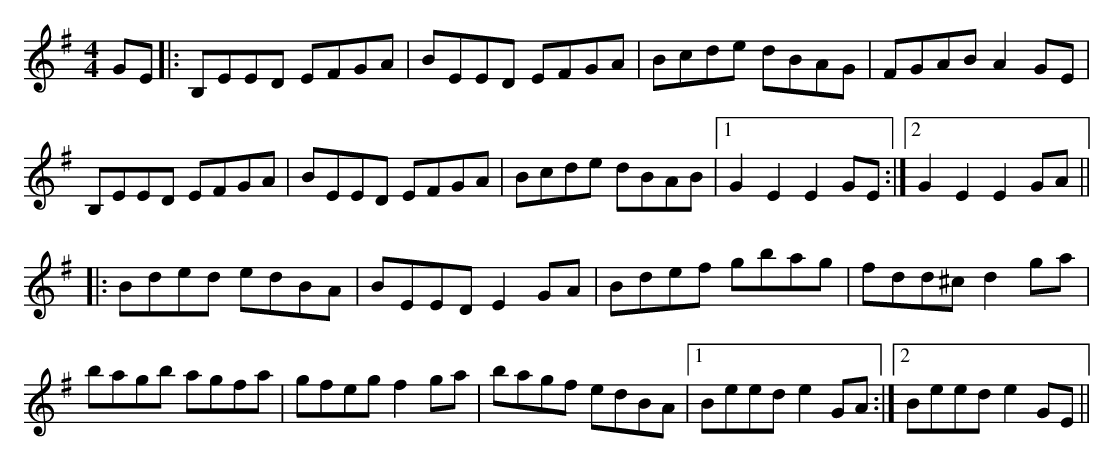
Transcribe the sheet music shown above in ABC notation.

X:1
M:4/4
K:Emin
GE|:B,EED EFGA|BEED EFGA|Bcde dBAG|FGAB A2GE|
B,EED EFGA|BEED EFGA|Bcde dBAB|1 G2E2 E2GE:|2 G2E2 E2GA||
|:Bded edBA|BEED E2GA|Bdef gbag|fdd^c d2ga|
bagb agfa|gfeg f2ga|bagf edBA|1 Beed e2GA:|2 Beed e2GE||
